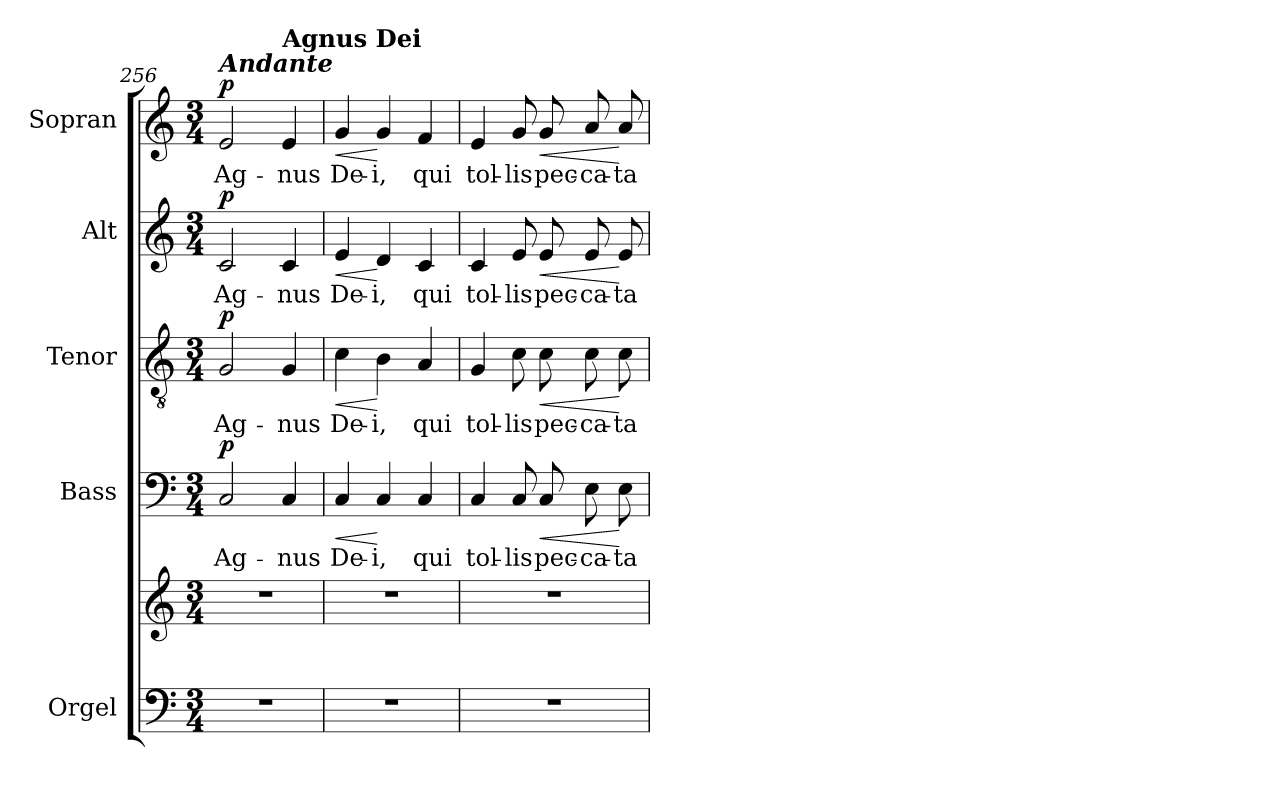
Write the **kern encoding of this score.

**kern	**kern	**kern	**text	**dynam	**kern	**text	**dynam	**kern	**text	**dynam	**kern	**text	**dynam
*part5	*part5	*part4	*part4	*part4	*part3	*part3	*part3	*part2	*part2	*part2	*part1	*part1	*part1
*staff6	*staff5	*staff4	*staff4	*staff4	*staff3	*staff3	*staff3	*staff2	*staff2	*staff2	*staff1	*staff1	*staff1
*I"Orgel	*	*I"Bass	*	*	*I"Tenor	*	*	*I"Alt	*	*	*I"Sopran	*	*
*I'Org.	*	*I'B.	*	*	*I'T.	*	*	*I'A.	*	*	*I'S.	*	*
!!LO:PB:g=z
*clefF4	*clefG2	*clefF4	*	*	*clefGv2	*	*	*clefG2	*	*	*clefG2	*	*
*k[]	*k[]	*k[]	*	*	*k[]	*	*	*k[]	*	*	*k[]	*	*
*C:	*C:	*C:	*	*	*C:	*	*	*C:	*	*	*C:	*	*
*M3/4	*M3/4	*M3/4	*	*	*M3/4	*	*	*M3/4	*	*	*M3/4	*	*
=256	=256	=256	=256	=256	=256	=256	=256	=256	=256	=256	=256	=256	=256
!	!	!	!	!	!	!	!	!	!	!	!LO:TX:a:Bi:t=Andante	!	!
!	!	!	!LO:LY:b	!LO:DY:a	!	!LO:LY:b	!LO:DY:a	!	!LO:LY:b	!LO:DY:a	!	!LO:LY:b	!LO:DY:a
2.r	2.r	2C/	Ag-	p	2G/	Ag-	p	2c/	Ag-	p	2e/	Ag-	p
!	!	!	!	!	!	!	!	!	!	!	!LO:TX:a:B:t=Agnus Dei	!	!
!	!	!	!LO:LY:b	!	!	!LO:LY:b	!	!	!LO:LY:b	!	!	!LO:LY:b	!
.	.	4C/	-nus	.	4G/	-nus	.	4c/	-nus	.	4e/	-nus	.
=257	=257	=257	=257	=257	=257	=257	=257	=257	=257	=257	=257	=257	=257
!	!	!	!LO:LY:b	!LO:HP:b	!	!	!	!	!	!	!	!	!
!	!	!	!	!LO:HP:n=1:b	!	!LO:LY:b	!LO:HP:b	!	!	!	!	!	!
!	!	!	!	!	!	!	!LO:HP:n=1:b	!	!LO:LY:b	!LO:HP:b	!	!	!
!	!	!	!	!	!	!	!	!	!	!LO:HP:n=1:b	!	!LO:LY:b	!LO:HP:b
!	!	!	!	!	!	!	!	!	!	!	!	!	!LO:HP:n=1:b
2.r	2.r	4C/	De-	< >	4c\	De-	< >	4e/	De-	< >	4g/	De-	< >
!	!	!	!LO:LY:b	!	!	!LO:LY:b	!	!	!LO:LY:b	!	!	!LO:LY:b	!
.	.	4C/	-i,	[	4B\	-i,	[	4d/	-i,	[	4g/	-i,	[
!	!	!	!LO:LY:b	!	!	!LO:LY:b	!	!	!LO:LY:b	!	!	!LO:LY:b	!
.	.	4C/	qui	]	4A/	qui	]	4c/	qui	]	4f/	qui	]
=258	=258	=258	=258	=258	=258	=258	=258	=258	=258	=258	=258	=258	=258
!	!	!	!LO:LY:b	!	!	!LO:LY:b	!	!	!LO:LY:b	!	!	!LO:LY:b	!
2.r	2.r	4C/	tol-	.	4G/	tol-	.	4c/	tol-	.	4e/	tol-	.
!	!	!	!LO:LY:b	!	!	!LO:LY:b	!	!	!LO:LY:b	!	!	!LO:LY:b	!
.	.	8C/	-lis	.	8c\	-lis	.	8e/	-lis	.	8g/	-lis	.
!	!	!	!LO:LY:b	!LO:HP:b	!	!LO:LY:b	!LO:HP:b	!	!LO:LY:b	!LO:HP:b	!	!LO:LY:b	!LO:HP:b
.	.	8C/	pec-	<	8c\	pec-	<	8e/	pec-	<	8g/	pec-	<
!	!	!	!LO:LY:b	!	!	!LO:LY:b	!	!	!LO:LY:b	!	!	!LO:LY:b	!
.	.	8E\	-ca-	.	8c\	-ca-	.	8e/	-ca-	.	8a/	-ca-	.
!	!	!	!LO:LY:b	!	!	!LO:LY:b	!	!	!LO:LY:b	!	!	!LO:LY:b	!
.	.	8E\	-ta	[	8c\	-ta	[	8e/	-ta	[	8a/	-ta	[
=	=	=	=	=	=	=	=	=	=	=	=	=	=
*-	*-	*-	*-	*-	*-	*-	*-	*-	*-	*-	*-	*-	*-
